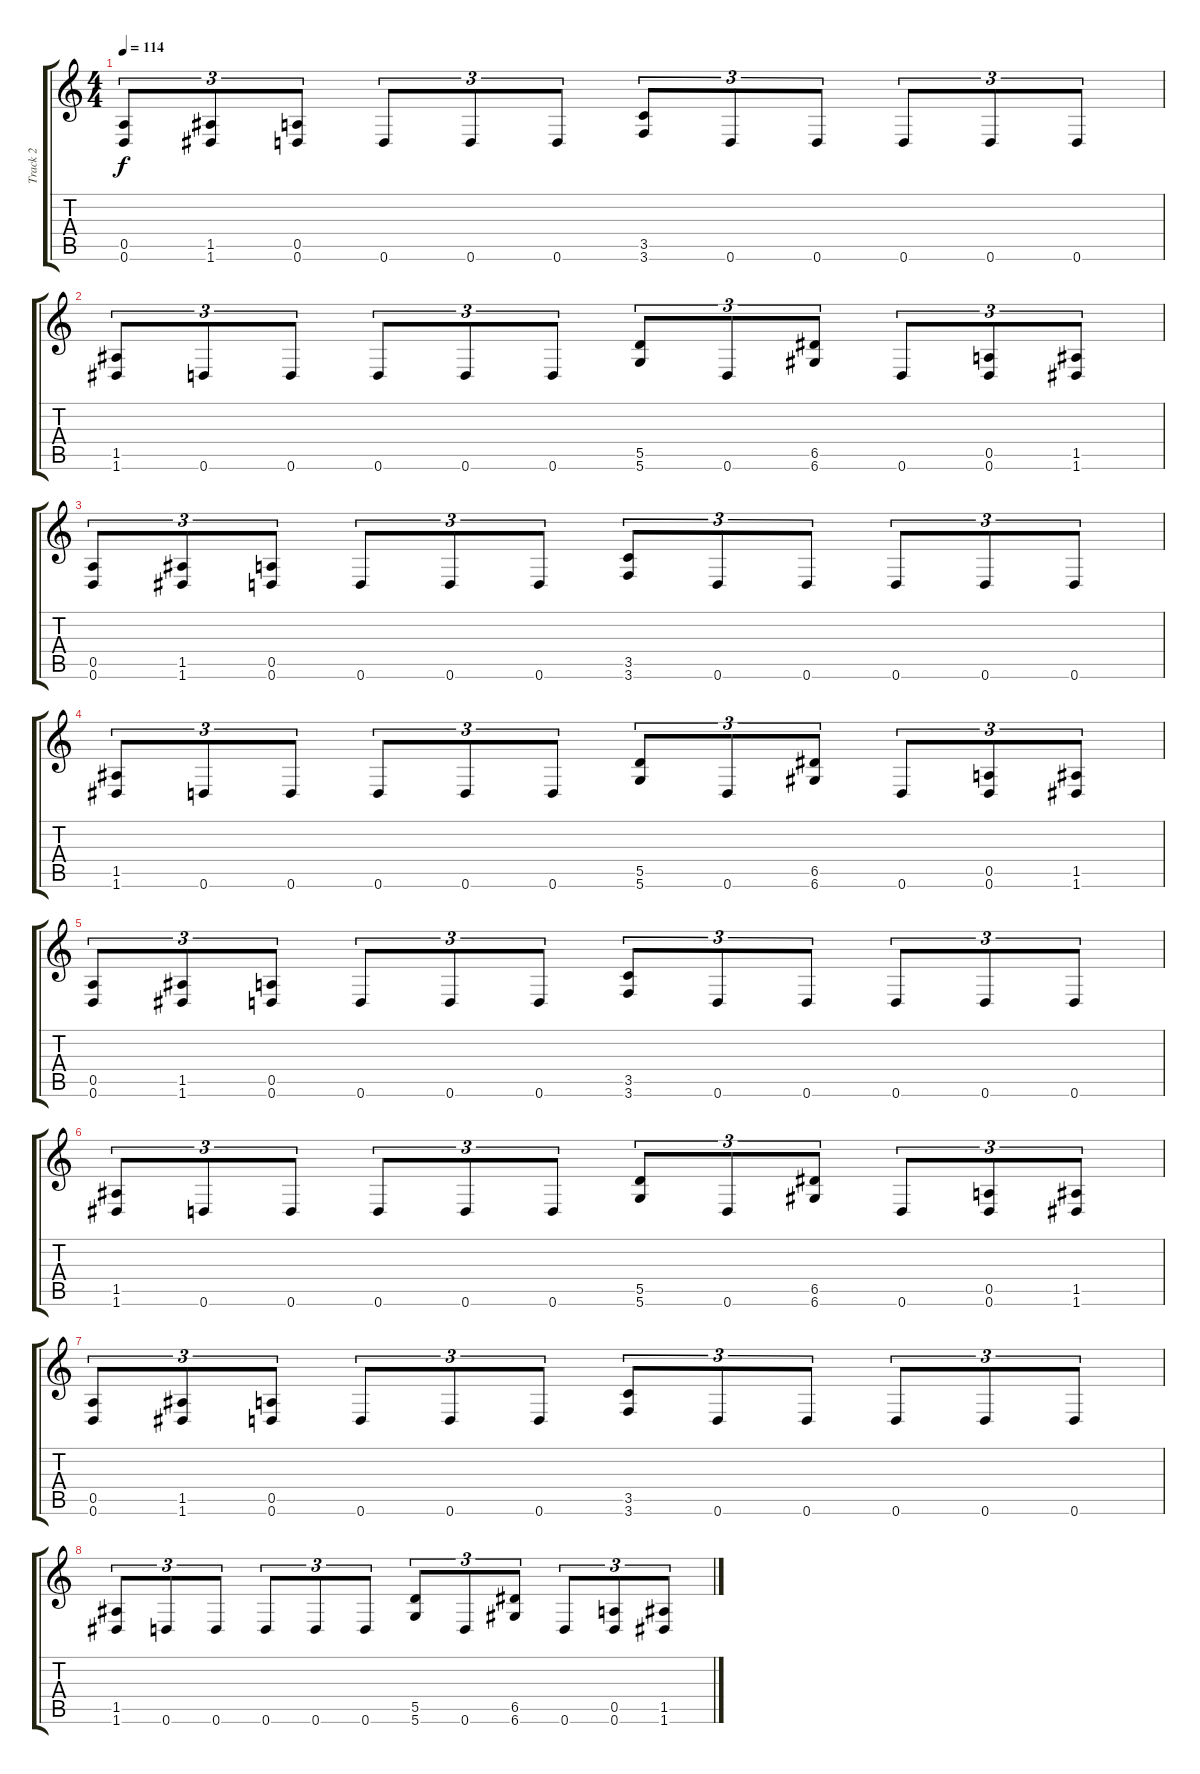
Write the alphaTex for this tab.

\track ("Track 2" "Track 2") {instrument distortionguitar}
\staff {score tabs}
\tuning (D4 B3 G3 D3 A2 D2) {hide}
\ts (4 4)
\tempo 114
\clef g2
\ks c
(0.5 0.6).8{tu (3 2) dy f} (1.5 1.6).8{tu (3 2)} (0.5 0.6).8{tu (3 2)} 0.6.8{tu (3 2)} 0.6.8{tu (3 2)} 0.6.8{tu (3 2)} (3.5 3.6).8{tu (3 2)} 0.6.8{tu (3 2)} 0.6.8{tu (3 2)} 0.6.8{tu (3 2)} 0.6.8{tu (3 2)} 0.6.8{tu (3 2)} |
(1.5 1.6).8{tu (3 2)} 0.6.8{tu (3 2)} 0.6.8{tu (3 2)} 0.6.8{tu (3 2)} 0.6.8{tu (3 2)} 0.6.8{tu (3 2)} (5.5 5.6).8{tu (3 2)} 0.6.8{tu (3 2)} (6.5 6.6).8{tu (3 2)} 0.6.8{tu (3 2)} (0.5 0.6).8{tu (3 2)} (1.5 1.6).8{tu (3 2)} |
(0.5 0.6).8{tu (3 2)} (1.5 1.6).8{tu (3 2)} (0.5 0.6).8{tu (3 2)} 0.6.8{tu (3 2)} 0.6.8{tu (3 2)} 0.6.8{tu (3 2)} (3.5 3.6).8{tu (3 2)} 0.6.8{tu (3 2)} 0.6.8{tu (3 2)} 0.6.8{tu (3 2)} 0.6.8{tu (3 2)} 0.6.8{tu (3 2)} |
(1.5 1.6).8{tu (3 2)} 0.6.8{tu (3 2)} 0.6.8{tu (3 2)} 0.6.8{tu (3 2)} 0.6.8{tu (3 2)} 0.6.8{tu (3 2)} (5.5 5.6).8{tu (3 2)} 0.6.8{tu (3 2)} (6.5 6.6).8{tu (3 2)} 0.6.8{tu (3 2)} (0.5 0.6).8{tu (3 2)} (1.5 1.6).8{tu (3 2)} |
(0.5 0.6).8{tu (3 2)} (1.5 1.6).8{tu (3 2)} (0.5 0.6).8{tu (3 2)} 0.6.8{tu (3 2)} 0.6.8{tu (3 2)} 0.6.8{tu (3 2)} (3.5 3.6).8{tu (3 2)} 0.6.8{tu (3 2)} 0.6.8{tu (3 2)} 0.6.8{tu (3 2)} 0.6.8{tu (3 2)} 0.6.8{tu (3 2)} |
(1.5 1.6).8{tu (3 2)} 0.6.8{tu (3 2)} 0.6.8{tu (3 2)} 0.6.8{tu (3 2)} 0.6.8{tu (3 2)} 0.6.8{tu (3 2)} (5.5 5.6).8{tu (3 2)} 0.6.8{tu (3 2)} (6.5 6.6).8{tu (3 2)} 0.6.8{tu (3 2)} (0.5 0.6).8{tu (3 2)} (1.5 1.6).8{tu (3 2)} |
(0.5 0.6).8{tu (3 2)} (1.5 1.6).8{tu (3 2)} (0.5 0.6).8{tu (3 2)} 0.6.8{tu (3 2)} 0.6.8{tu (3 2)} 0.6.8{tu (3 2)} (3.5 3.6).8{tu (3 2)} 0.6.8{tu (3 2)} 0.6.8{tu (3 2)} 0.6.8{tu (3 2)} 0.6.8{tu (3 2)} 0.6.8{tu (3 2)} |
(1.5 1.6).8{tu (3 2)} 0.6.8{tu (3 2)} 0.6.8{tu (3 2)} 0.6.8{tu (3 2)} 0.6.8{tu (3 2)} 0.6.8{tu (3 2)} (5.5 5.6).8{tu (3 2)} 0.6.8{tu (3 2)} (6.5 6.6).8{tu (3 2)} 0.6.8{tu (3 2)} (0.5 0.6).8{tu (3 2)} (1.5 1.6).8{tu (3 2)}
